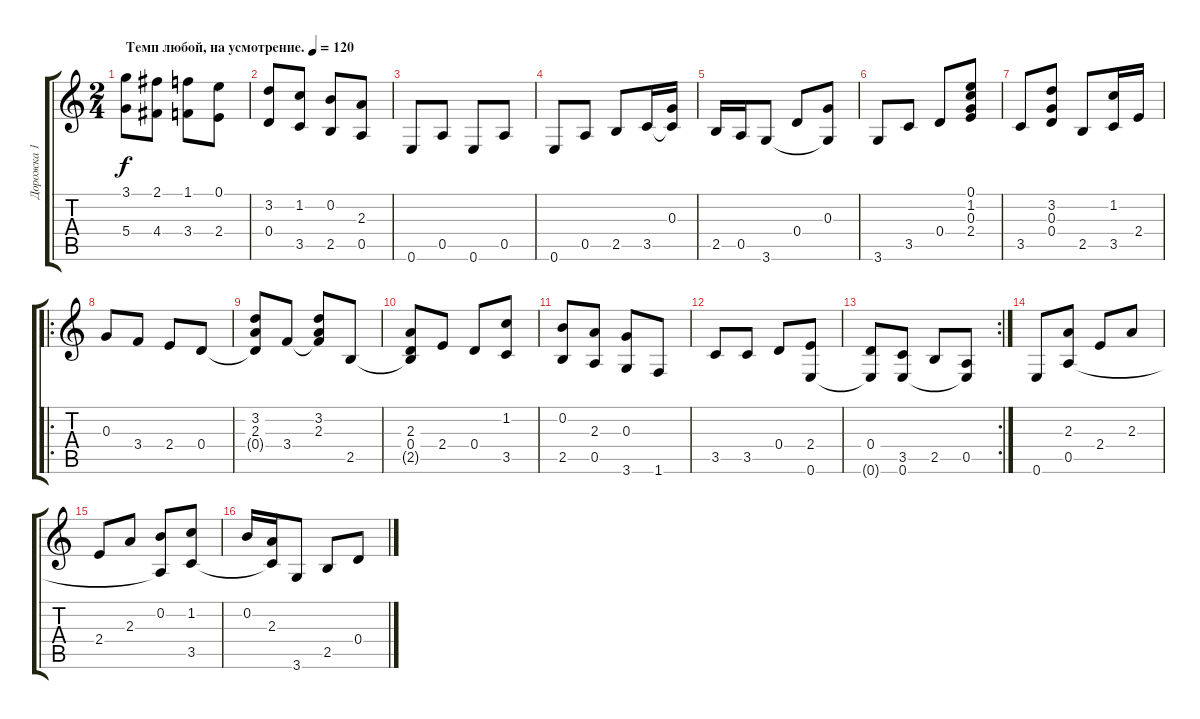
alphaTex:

\track ("Дорожка 1" "Дорожка 1") {instrument acousticguitarnylon}
\staff {score tabs}
\tuning (E4 B3 G3 D3 A2 E2) {hide}
\ts (2 4)
\tempo (120 "Темп любой, на усмотрение.")
\clef g2
\ks aminor
(3.1 5.4).8{dy f instrument acousticguitarnylon} (2.1 4.4).8 (1.1 3.4).8 (0.1 2.4).8 |
(3.2 0.4).8 (1.2 3.5).8 (0.2 2.5).8 (2.3 0.5).8 |
0.6.8 0.5.8 0.6.8 0.5.8 |
0.6.8 0.5.8 2.5.8 3.5.16 (0.3 3.5{t}).16 |
2.5.16 0.5.16 3.6.8 0.4.8 (0.3 3.6{t}).8 |
3.6.8 3.5.8 0.4.8 (0.1 1.2 0.3 2.4).8 |
3.5.8 (3.2 0.3 0.4).8 2.5.8 (1.2 3.5).16 2.4.16 |
\ro
0.3.8 3.4.8 2.4.8 0.4.8 |
(3.2 2.3 0.4{t}).8 3.4.8 (3.2 2.3 3.4{t}).8 2.5.8 |
(2.3 0.4 2.5{t}).8 2.4.8 0.4.8 (1.2 3.5).8 |
(0.2 2.5).8 (2.3 0.5).8 (0.3 3.6).8 1.6.8 |
3.5.8 3.5.8 0.4.8 (2.4 0.6).8 |
\rc 2
(0.4 0.6{t}).8 (3.5 0.6).8 2.5.8 (0.5 0.6{t}).8 |
0.6.8 (2.3 0.5).8 2.4.8 2.3.8 |
2.4.8 2.3.8 (0.2 0.5{t}).8 (1.2 3.5).8 |
0.2.16 (2.3 3.5{t}).16 3.6.8 2.5.8 0.4.8
